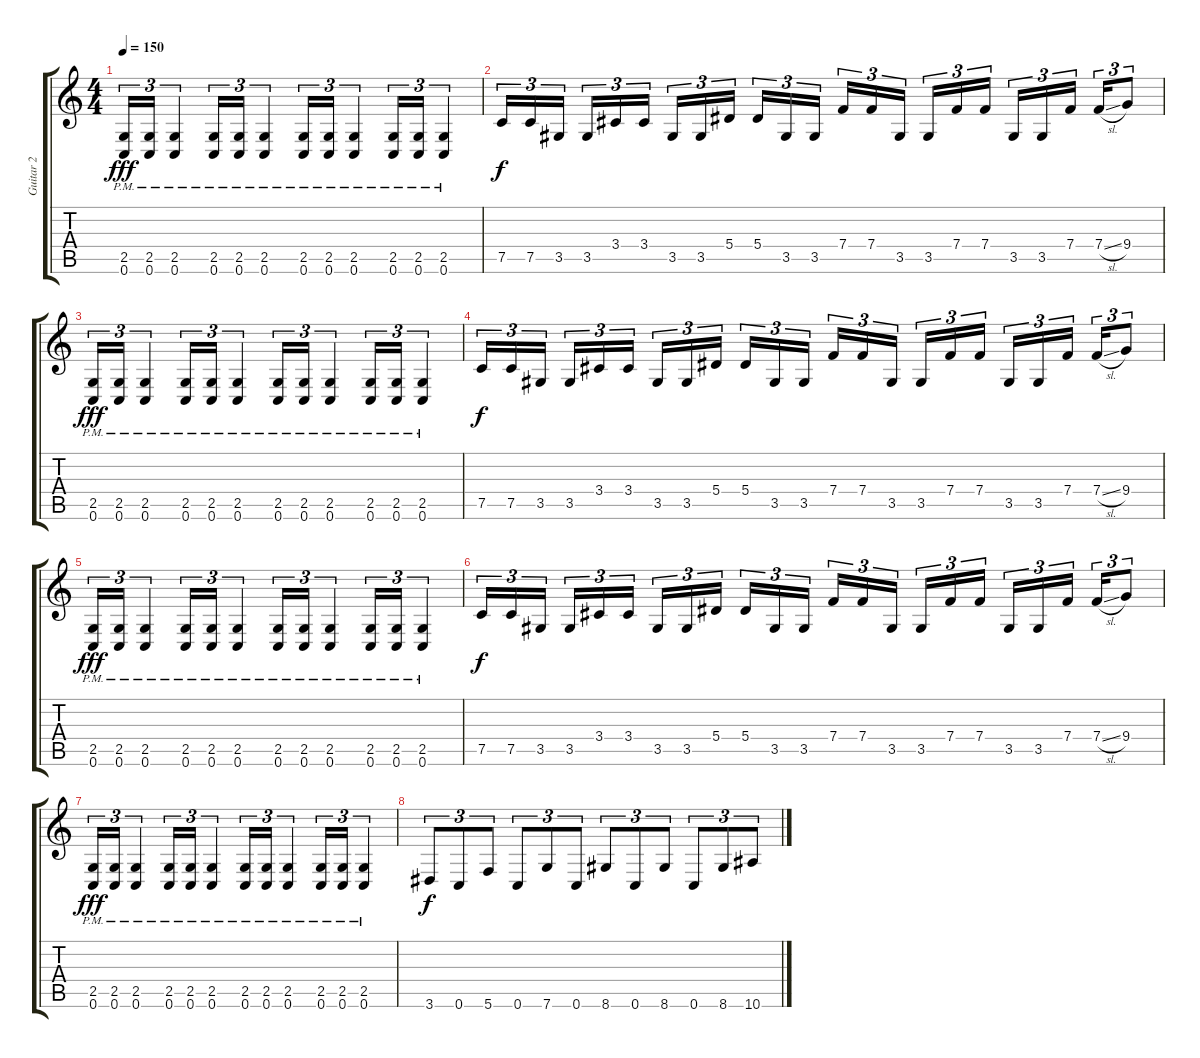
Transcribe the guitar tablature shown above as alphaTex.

\track ("Guitar 2" "Guitar 2") {instrument distortionguitar}
\staff {score tabs}
\tuning (C4 G3 Eb3 Bb2 F2 C2) {hide}
\ts (4 4)
\tempo 150
\clef g2
\ks c
(2.5{pm} 0.6{pm}).16{tu (3 2) dy fff} (2.5{pm} 0.6{pm}).16{tu (3 2)} (2.5{pm} 0.6{pm}).4{tu (3 2)} (2.5{pm} 0.6{pm}).16{tu (3 2)} (2.5{pm} 0.6{pm}).16{tu (3 2)} (2.5{pm} 0.6{pm}).4{tu (3 2)} (2.5{pm} 0.6{pm}).16{tu (3 2)} (2.5{pm} 0.6{pm}).16{tu (3 2)} (2.5{pm} 0.6{pm}).4{tu (3 2)} (2.5{pm} 0.6{pm}).16{tu (3 2)} (2.5{pm} 0.6{pm}).16{tu (3 2)} (2.5{pm} 0.6{pm}).4{tu (3 2)} |
7.5.16{tu (3 2) dy f} 7.5.16{tu (3 2)} 3.5.16{tu (3 2) beam splitsecondary} 3.5.16{tu (3 2)} 3.4.16{tu (3 2)} 3.4.16{tu (3 2)} 3.5.16{tu (3 2)} 3.5.16{tu (3 2)} 5.4.16{tu (3 2) beam splitsecondary} 5.4.16{tu (3 2)} 3.5.16{tu (3 2)} 3.5.16{tu (3 2)} 7.4.16{tu (3 2)} 7.4.16{tu (3 2)} 3.5.16{tu (3 2) beam splitsecondary} 3.5.16{tu (3 2)} 7.4.16{tu (3 2)} 7.4.16{tu (3 2)} 3.5.16{tu (3 2)} 3.5.16{tu (3 2)} 7.4.16{tu (3 2) beam splitsecondary} 7.4{sl}.16{tu (3 2)} 9.4.8{tu (3 2)} |
(2.5{pm} 0.6{pm}).16{tu (3 2) dy fff} (2.5{pm} 0.6{pm}).16{tu (3 2)} (2.5{pm} 0.6{pm}).4{tu (3 2)} (2.5{pm} 0.6{pm}).16{tu (3 2)} (2.5{pm} 0.6{pm}).16{tu (3 2)} (2.5{pm} 0.6{pm}).4{tu (3 2)} (2.5{pm} 0.6{pm}).16{tu (3 2)} (2.5{pm} 0.6{pm}).16{tu (3 2)} (2.5{pm} 0.6{pm}).4{tu (3 2)} (2.5{pm} 0.6{pm}).16{tu (3 2)} (2.5{pm} 0.6{pm}).16{tu (3 2)} (2.5{pm} 0.6{pm}).4{tu (3 2)} |
7.5.16{tu (3 2) dy f} 7.5.16{tu (3 2)} 3.5.16{tu (3 2) beam splitsecondary} 3.5.16{tu (3 2)} 3.4.16{tu (3 2)} 3.4.16{tu (3 2)} 3.5.16{tu (3 2)} 3.5.16{tu (3 2)} 5.4.16{tu (3 2) beam splitsecondary} 5.4.16{tu (3 2)} 3.5.16{tu (3 2)} 3.5.16{tu (3 2)} 7.4.16{tu (3 2)} 7.4.16{tu (3 2)} 3.5.16{tu (3 2) beam splitsecondary} 3.5.16{tu (3 2)} 7.4.16{tu (3 2)} 7.4.16{tu (3 2)} 3.5.16{tu (3 2)} 3.5.16{tu (3 2)} 7.4.16{tu (3 2) beam splitsecondary} 7.4{sl}.16{tu (3 2)} 9.4.8{tu (3 2)} |
(2.5{pm} 0.6{pm}).16{tu (3 2) dy fff} (2.5{pm} 0.6{pm}).16{tu (3 2)} (2.5{pm} 0.6{pm}).4{tu (3 2)} (2.5{pm} 0.6{pm}).16{tu (3 2)} (2.5{pm} 0.6{pm}).16{tu (3 2)} (2.5{pm} 0.6{pm}).4{tu (3 2)} (2.5{pm} 0.6{pm}).16{tu (3 2)} (2.5{pm} 0.6{pm}).16{tu (3 2)} (2.5{pm} 0.6{pm}).4{tu (3 2)} (2.5{pm} 0.6{pm}).16{tu (3 2)} (2.5{pm} 0.6{pm}).16{tu (3 2)} (2.5{pm} 0.6{pm}).4{tu (3 2)} |
7.5.16{tu (3 2) dy f} 7.5.16{tu (3 2)} 3.5.16{tu (3 2) beam splitsecondary} 3.5.16{tu (3 2)} 3.4.16{tu (3 2)} 3.4.16{tu (3 2)} 3.5.16{tu (3 2)} 3.5.16{tu (3 2)} 5.4.16{tu (3 2) beam splitsecondary} 5.4.16{tu (3 2)} 3.5.16{tu (3 2)} 3.5.16{tu (3 2)} 7.4.16{tu (3 2)} 7.4.16{tu (3 2)} 3.5.16{tu (3 2) beam splitsecondary} 3.5.16{tu (3 2)} 7.4.16{tu (3 2)} 7.4.16{tu (3 2)} 3.5.16{tu (3 2)} 3.5.16{tu (3 2)} 7.4.16{tu (3 2) beam splitsecondary} 7.4{sl}.16{tu (3 2)} 9.4.8{tu (3 2)} |
(2.5{pm} 0.6{pm}).16{tu (3 2) dy fff} (2.5{pm} 0.6{pm}).16{tu (3 2)} (2.5{pm} 0.6{pm}).4{tu (3 2)} (2.5{pm} 0.6{pm}).16{tu (3 2)} (2.5{pm} 0.6{pm}).16{tu (3 2)} (2.5{pm} 0.6{pm}).4{tu (3 2)} (2.5{pm} 0.6{pm}).16{tu (3 2)} (2.5{pm} 0.6{pm}).16{tu (3 2)} (2.5{pm} 0.6{pm}).4{tu (3 2)} (2.5{pm} 0.6{pm}).16{tu (3 2)} (2.5{pm} 0.6{pm}).16{tu (3 2)} (2.5{pm} 0.6{pm}).4{tu (3 2)} |
3.6.8{tu (3 2) dy f} 0.6.8{tu (3 2)} 5.6.8{tu (3 2)} 0.6.8{tu (3 2)} 7.6.8{tu (3 2)} 0.6.8{tu (3 2)} 8.6.8{tu (3 2)} 0.6.8{tu (3 2)} 8.6.8{tu (3 2)} 0.6.8{tu (3 2)} 8.6.8{tu (3 2)} 10.6.8{tu (3 2)}
